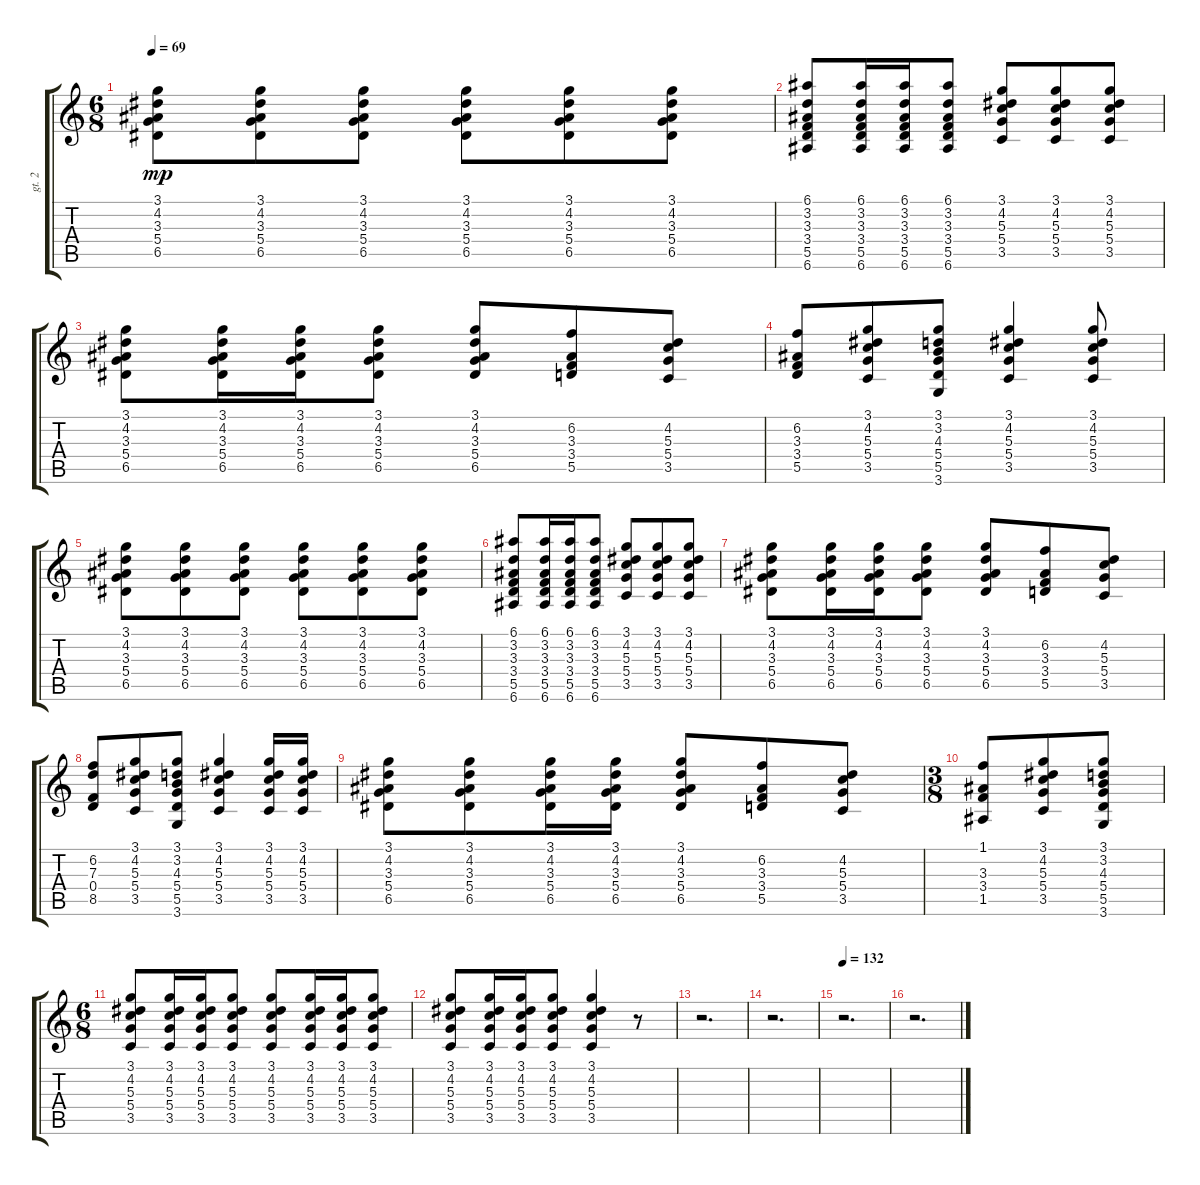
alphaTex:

\track ("gt. 2" "gt. 2") {instrument acousticguitarsteel}
\staff {score tabs}
\tuning (E4 B3 G3 D3 A2 E2) {hide}
\ts (6 8)
\tempo 69
\clef g2
\ks c
(3.1 4.2 3.3 5.4 6.5).8{dy mp} (3.1 4.2 3.3 5.4 6.5).8 (3.1 4.2 3.3 5.4 6.5).8 (3.1 4.2 3.3 5.4 6.5).8 (3.1 4.2 3.3 5.4 6.5).8 (3.1 4.2 3.3 5.4 6.5).8 |
(6.1 3.2 3.3 3.4 5.5 6.6).8 (6.1 3.2 3.3 3.4 5.5 6.6).16 (6.1 3.2 3.3 3.4 5.5 6.6).16 (6.1 3.2 3.3 3.4 5.5 6.6).8 (3.1 4.2 5.3 5.4 3.5).8 (3.1 4.2 5.3 5.4 3.5).8 (3.1 4.2 5.3 5.4 3.5).8 |
(3.1 4.2 3.3 5.4 6.5).8 (3.1 4.2 3.3 5.4 6.5).16 (3.1 4.2 3.3 5.4 6.5).16 (3.1 4.2 3.3 5.4 6.5).8 (3.1 4.2 3.3 5.4 6.5).8 (6.2 3.3 3.4 5.5).8 (4.2 5.3 5.4 3.5).8 |
(6.2 3.3 3.4 5.5).8 (3.1 4.2 5.3 5.4 3.5).8 (3.1 3.2 4.3 5.4 5.5 3.6).8 (3.1 4.2 5.3 5.4 3.5).4 (3.1 4.2 5.3 5.4 3.5).8 |
(3.1 4.2 3.3 5.4 6.5).8 (3.1 4.2 3.3 5.4 6.5).8 (3.1 4.2 3.3 5.4 6.5).8 (3.1 4.2 3.3 5.4 6.5).8 (3.1 4.2 3.3 5.4 6.5).8 (3.1 4.2 3.3 5.4 6.5).8 |
(6.1 3.2 3.3 3.4 5.5 6.6).8 (6.1 3.2 3.3 3.4 5.5 6.6).16 (6.1 3.2 3.3 3.4 5.5 6.6).16 (6.1 3.2 3.3 3.4 5.5 6.6).8 (3.1 4.2 5.3 5.4 3.5).8 (3.1 4.2 5.3 5.4 3.5).8 (3.1 4.2 5.3 5.4 3.5).8 |
(3.1 4.2 3.3 5.4 6.5).8 (3.1 4.2 3.3 5.4 6.5).16 (3.1 4.2 3.3 5.4 6.5).16 (3.1 4.2 3.3 5.4 6.5).8 (3.1 4.2 3.3 5.4 6.5).8 (6.2 3.3 3.4 5.5).8 (4.2 5.3 5.4 3.5).8 |
(6.2 7.3 0.4 8.5).8 (3.1 4.2 5.3 5.4 3.5).8 (3.1 3.2 4.3 5.4 5.5 3.6).8 (3.1 4.2 5.3 5.4 3.5).4 (3.1 4.2 5.3 5.4 3.5).16 (3.1 4.2 5.3 5.4 3.5).16 |
(3.1 4.2 3.3 5.4 6.5).8 (3.1 4.2 3.3 5.4 6.5).8 (3.1 4.2 3.3 5.4 6.5).16 (3.1 4.2 3.3 5.4 6.5).16 (3.1 4.2 3.3 5.4 6.5).8 (6.2 3.3 3.4 5.5).8 (4.2 5.3 5.4 3.5).8 |
\ts (3 8)
(1.1 3.3 3.4 1.5).8 (3.1 4.2 5.3 5.4 3.5).8 (3.1 3.2 4.3 5.4 5.5 3.6).8 |
\ts (6 8)
(3.1 4.2 5.3 5.4 3.5).8 (3.1 4.2 5.3 5.4 3.5).16 (3.1 4.2 5.3 5.4 3.5).16 (3.1 4.2 5.3 5.4 3.5).8 (3.1 4.2 5.3 5.4 3.5).8 (3.1 4.2 5.3 5.4 3.5).16 (3.1 4.2 5.3 5.4 3.5).16 (3.1 4.2 5.3 5.4 3.5).8 |
(3.1 4.2 5.3 5.4 3.5).8 (3.1 4.2 5.3 5.4 3.5).16 (3.1 4.2 5.3 5.4 3.5).16 (3.1 4.2 5.3 5.4 3.5).8 (3.1 4.2 5.3 5.4 3.5).4 r.8 |
r.2{d} |
r.2{d} |
\tempo 132
r.2{d} |
r.2{d}
